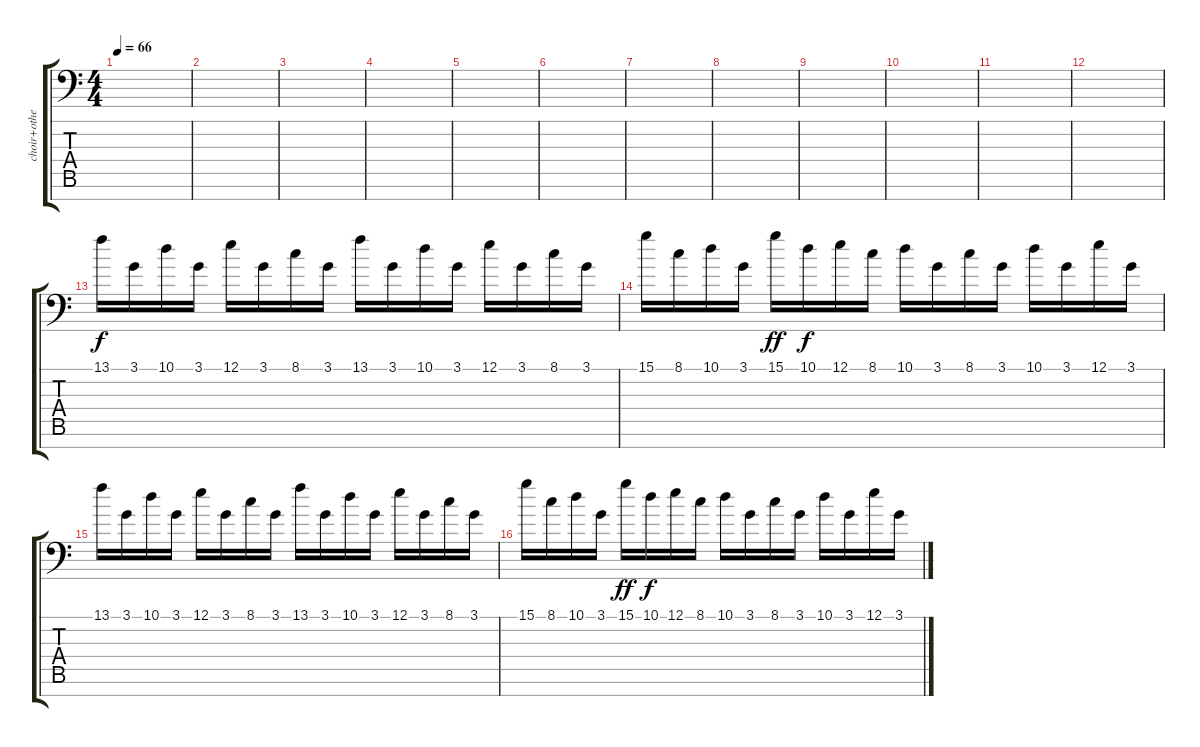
\track ("choir+other instruments" "choir+othe") {instrument stringensemble1}
\staff {score tabs}
\tuning (E4 B3 G3 D3 A2 E2 C-1) {hide}
\ts (4 4)
\tempo 66
\clef f4
\ks c
|
|
|
|
|
|
|
|
|
|
|
|
13.1.16{instrument musicbox} 3.1.16 10.1.16 3.1.16 12.1.16 3.1.16 8.1.16 3.1.16 13.1.16 3.1.16 10.1.16 3.1.16 12.1.16 3.1.16 8.1.16 3.1.16 |
15.1.16 8.1.16 10.1.16 3.1.16 15.1.16{dy ff} 10.1.16{dy f} 12.1.16 8.1.16 10.1.16 3.1.16 8.1.16 3.1.16 10.1.16 3.1.16 12.1.16 3.1.16 |
13.1.16 3.1.16 10.1.16 3.1.16 12.1.16 3.1.16 8.1.16 3.1.16 13.1.16 3.1.16 10.1.16 3.1.16 12.1.16 3.1.16 8.1.16 3.1.16 |
15.1.16 8.1.16 10.1.16 3.1.16 15.1.16{dy ff} 10.1.16{dy f} 12.1.16 8.1.16 10.1.16 3.1.16 8.1.16 3.1.16 10.1.16 3.1.16 12.1.16 3.1.16
